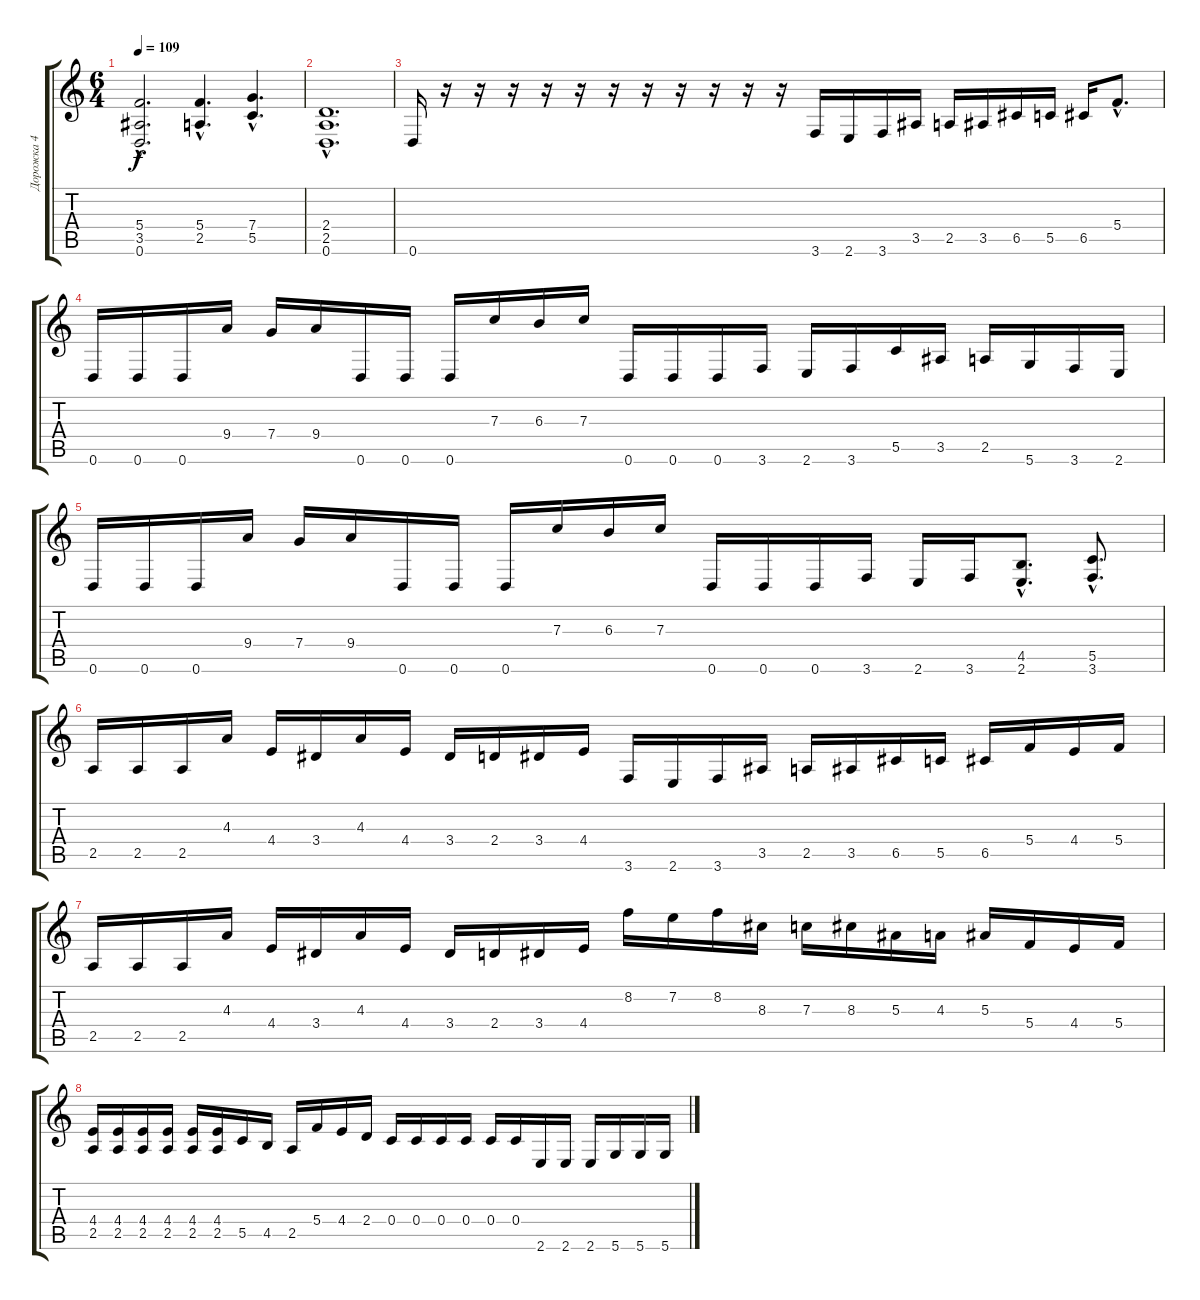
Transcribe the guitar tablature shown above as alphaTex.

\track ("Дорожка 4" "Дорожка 4") {instrument distortionguitar}
\staff {score tabs}
\tuning (D4 A3 F3 C3 G2 D2) {hide}
\ts (6 4)
\tempo 109
\clef g2
\ks c
(5.4{hac} 3.5{hac} 0.6{hac}).2{d dy f} (5.4{hac} 2.5{hac}).4{d} (7.4{hac} 5.5{hac}).4{d} |
(2.4{hac} 2.5{hac} 0.6{hac}).1{d} |
0.6.16 r.16 r.16 r.16 r.16 r.16 r.16 r.16 r.16 r.16 r.16 r.16 3.6.16 2.6.16 3.6.16 3.5.16 2.5.16 3.5.16 6.5.16 5.5.16 6.5.16 5.4{hac}.8{d} |
0.6.16 0.6.16 0.6.16 9.4.16 7.4.16 9.4.16 0.6.16 0.6.16 0.6.16 7.3.16 6.3.16 7.3.16 0.6.16 0.6.16 0.6.16 3.6.16 2.6.16 3.6.16 5.5.16 3.5.16 2.5.16 5.6.16 3.6.16 2.6.16 |
0.6.16 0.6.16 0.6.16 9.4.16 7.4.16 9.4.16 0.6.16 0.6.16 0.6.16 7.3.16 6.3.16 7.3.16 0.6.16 0.6.16 0.6.16 3.6.16 2.6.16 3.6.16 (4.5{hac} 2.6{hac}).8{d} (5.5{hac} 3.6{hac}).8{d} |
2.5.16 2.5.16 2.5.16 4.3.16 4.4.16 3.4.16 4.3.16 4.4.16 3.4.16 2.4.16 3.4.16 4.4.16 3.6.16 2.6.16 3.6.16 3.5.16 2.5.16 3.5.16 6.5.16 5.5.16 6.5.16 5.4.16 4.4.16 5.4.16 |
2.5.16 2.5.16 2.5.16 4.3.16 4.4.16 3.4.16 4.3.16 4.4.16 3.4.16 2.4.16 3.4.16 4.4.16 8.2.16 7.2.16 8.2.16 8.3.16 7.3.16 8.3.16 5.3.16 4.3.16 5.3.16 5.4.16 4.4.16 5.4.16 |
(4.4 2.5).16 (4.4 2.5).16 (4.4 2.5).16 (4.4 2.5).16 (4.4 2.5).16 (4.4 2.5).16 5.5.16 4.5.16 2.5.16 5.4.16 4.4.16 2.4.16 0.4.16 0.4.16 0.4.16 0.4.16 0.4.16 0.4.16 2.6.16 2.6.16 2.6.16 5.6.16 5.6.16 5.6.16
